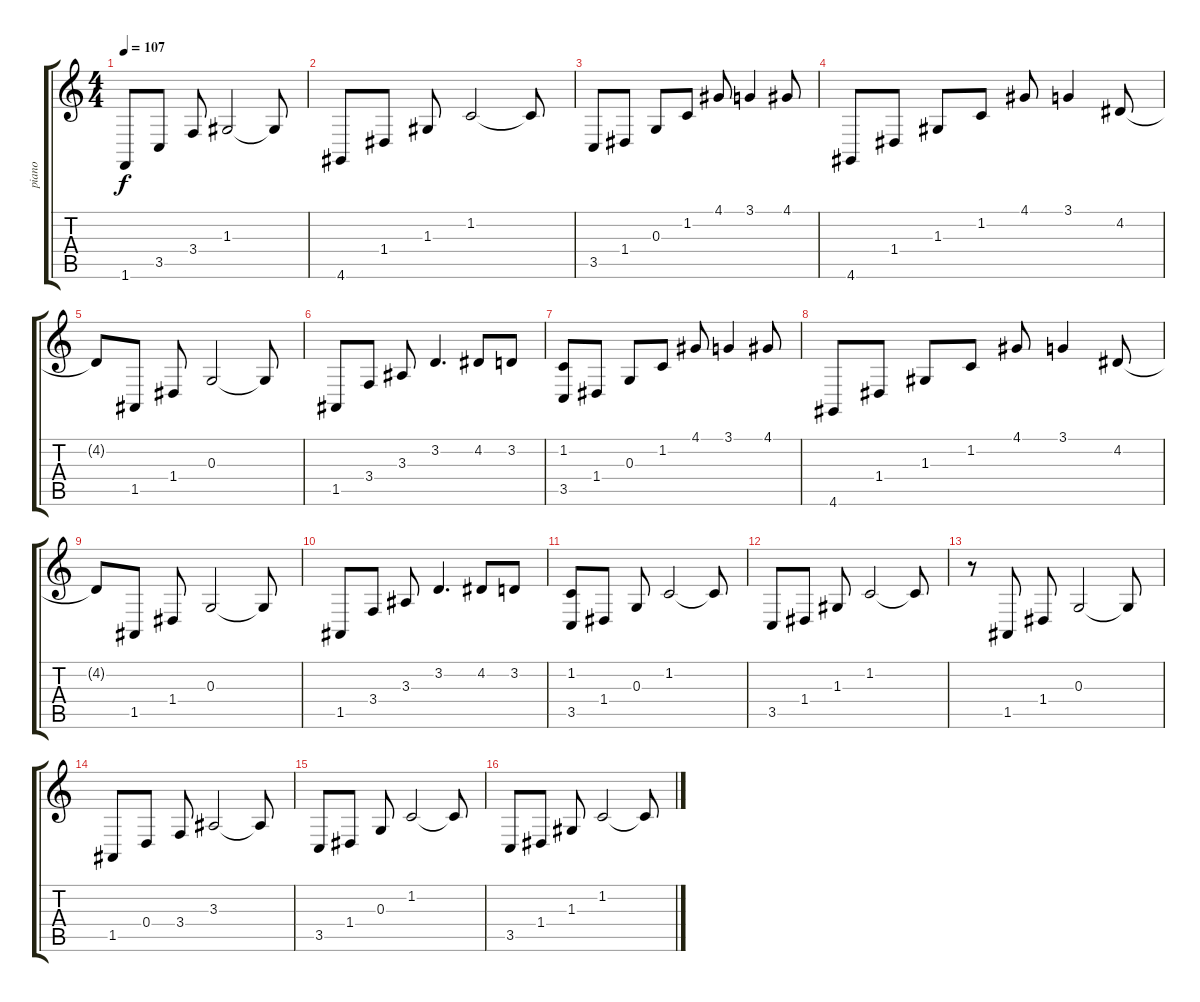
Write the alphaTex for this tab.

\track ("piano" "piano") {instrument acousticgrandpiano}
\staff {score tabs}
\tuning (E4 B3 G3 D3 A2 E2) {hide}
\ts (4 4)
\tempo 107
\clef g2
\ks c
1.6.8{dy f} 3.5.8 3.4.8 1.3.2 1.3{t}.8 |
4.6.8 1.4.8 1.3.8 1.2.2 1.2{t}.8 |
3.5.8 1.4.8 0.3.8 1.2.8 4.1.8 3.1.4 4.1.8 |
4.6.8 1.4.8 1.3.8 1.2.8 4.1.8 3.1.4 4.2.8 |
4.2{t}.8 1.5.8 1.4.8 0.3.2 0.3{t}.8 |
1.5.8 3.4.8 3.3.8 3.2.4{d} 4.2.8 3.2.8 |
(1.2 3.5).8 1.4.8 0.3.8 1.2.8 4.1.8 3.1.4 4.1.8 |
4.6.8 1.4.8 1.3.8 1.2.8 4.1.8 3.1.4 4.2.8 |
4.2{t}.8 1.5.8 1.4.8 0.3.2 0.3{t}.8 |
1.5.8 3.4.8 3.3.8 3.2.4{d} 4.2.8 3.2.8 |
(1.2 3.5).8 1.4.8 0.3.8 1.2.2 1.2{t}.8 |
3.5.8 1.4.8 1.3.8 1.2.2 1.2{t}.8 |
r.8 1.5.8 1.4.8 0.3.2 0.3{t}.8 |
1.5.8 0.4.8 3.4.8 3.3.2 3.3{t}.8 |
3.5.8 1.4.8 0.3.8 1.2.2 1.2{t}.8 |
3.5.8 1.4.8 1.3.8 1.2.2 1.2{t}.8
